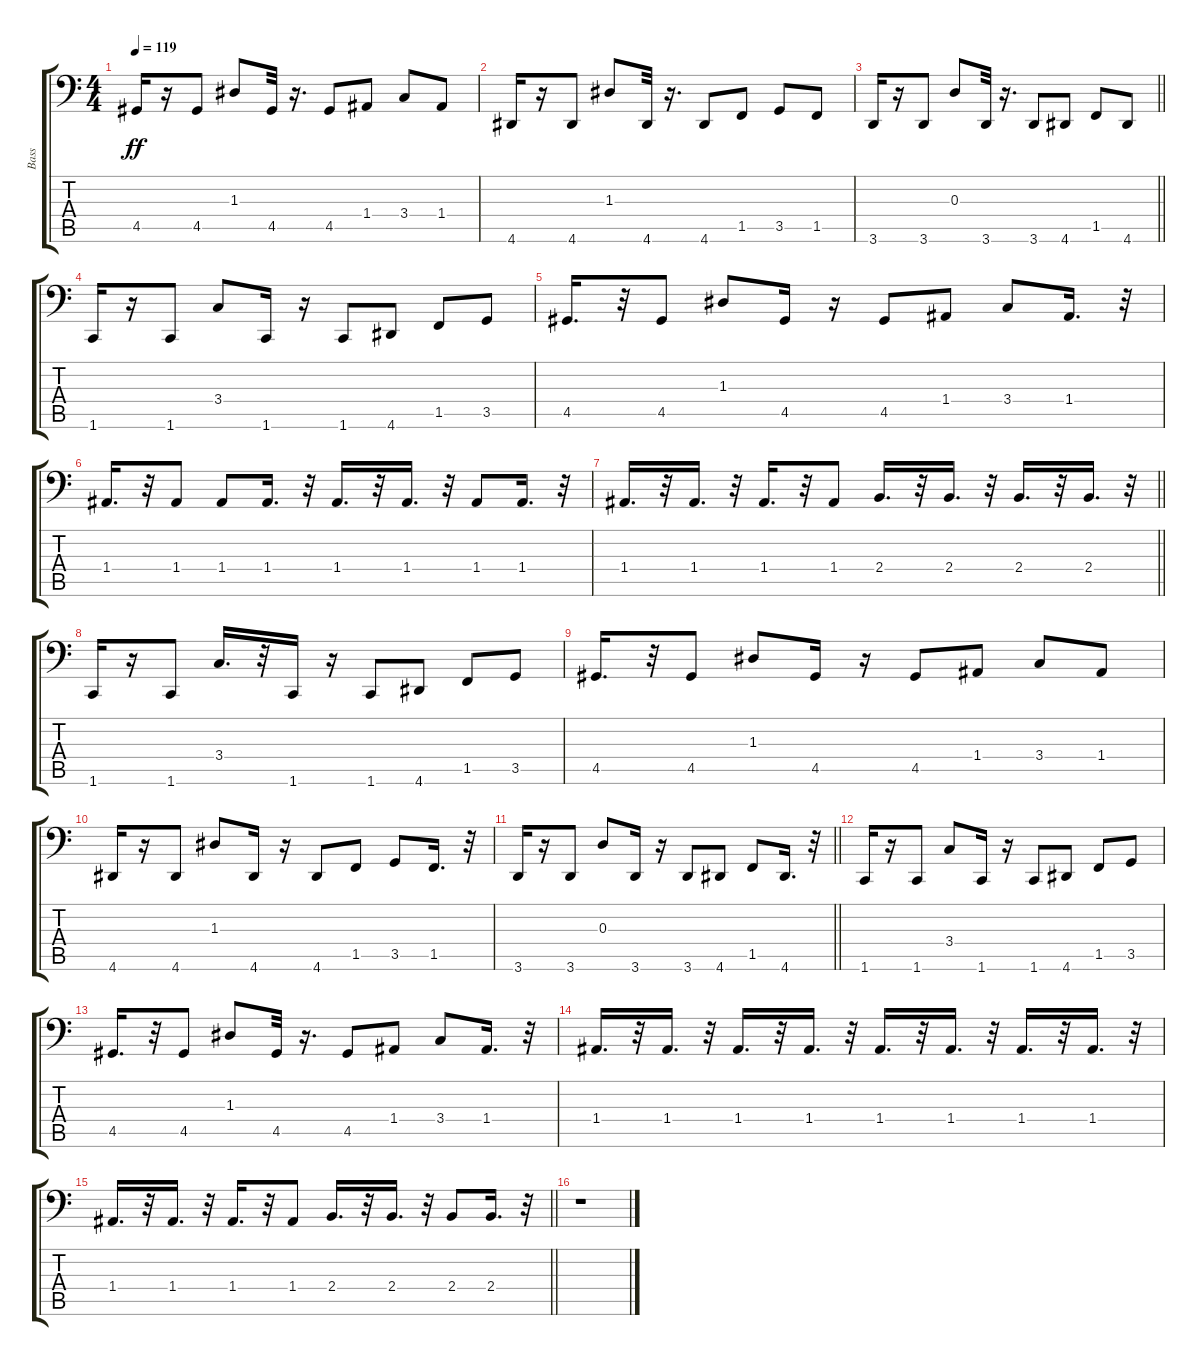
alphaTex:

\track ("Bass" "Bass") {instrument electricbassfinger}
\staff {score tabs}
\tuning (C3 G2 D2 A1 E1 B0) {hide}
\ts (4 4)
\tempo 119
\clef f4
\ks c
4.5.16{dy ff} r.16 4.5.8 1.3.8 4.5.32 r.16{d} 4.5.8 1.4.8 3.4.8 1.4.8 |
4.6.16 r.16 4.6.8 1.3.8 4.6.32 r.16{d} 4.6.8 1.5.8 3.5.8 1.5.8 |
\barLineRight lightlight
3.6.16 r.16 3.6.8 0.3.8 3.6.32 r.16{d} 3.6.8 4.6.8 1.5.8 4.6.8 |
1.6.16 r.16 1.6.8 3.4.8 1.6.16 r.16 1.6.8 4.6.8 1.5.8 3.5.8 |
4.5.16{d} r.32 4.5.8 1.3.8 4.5.16 r.16 4.5.8 1.4.8 3.4.8 1.4.16{d} r.32 |
1.4.16{d} r.32 1.4.8 1.4.8 1.4.16{d} r.32 1.4.16{d} r.32 1.4.16{d} r.32 1.4.8 1.4.16{d} r.32 |
\barLineRight lightlight
1.4.16{d} r.32 1.4.16{d} r.32 1.4.16{d} r.32 1.4.8 2.4.16{d} r.32 2.4.16{d} r.32 2.4.16{d} r.32 2.4.16{d} r.32 |
1.6.16 r.16 1.6.8 3.4.16{d} r.32 1.6.16 r.16 1.6.8 4.6.8 1.5.8 3.5.8 |
4.5.16{d} r.32 4.5.8 1.3.8 4.5.16 r.16 4.5.8 1.4.8 3.4.8 1.4.8 |
4.6.16 r.16 4.6.8 1.3.8 4.6.16 r.16 4.6.8 1.5.8 3.5.8 1.5.16{d} r.32 |
\barLineRight lightlight
3.6.16 r.16 3.6.8 0.3.8 3.6.16 r.16 3.6.8 4.6.8 1.5.8 4.6.16{d} r.32 |
1.6.16 r.16 1.6.8 3.4.8 1.6.16 r.16 1.6.8 4.6.8 1.5.8 3.5.8 |
4.5.16{d} r.32 4.5.8 1.3.8 4.5.32 r.16{d} 4.5.8 1.4.8 3.4.8 1.4.16{d} r.32 |
1.4.16{d} r.32 1.4.16{d} r.32 1.4.16{d} r.32 1.4.16{d} r.32 1.4.16{d} r.32 1.4.16{d} r.32 1.4.16{d} r.32 1.4.16{d} r.32 |
\barLineRight lightlight
1.4.16{d} r.32 1.4.16{d} r.32 1.4.16{d} r.32 1.4.8 2.4.16{d} r.32 2.4.16{d} r.32 2.4.8 2.4.16{d} r.32 |
r.1
